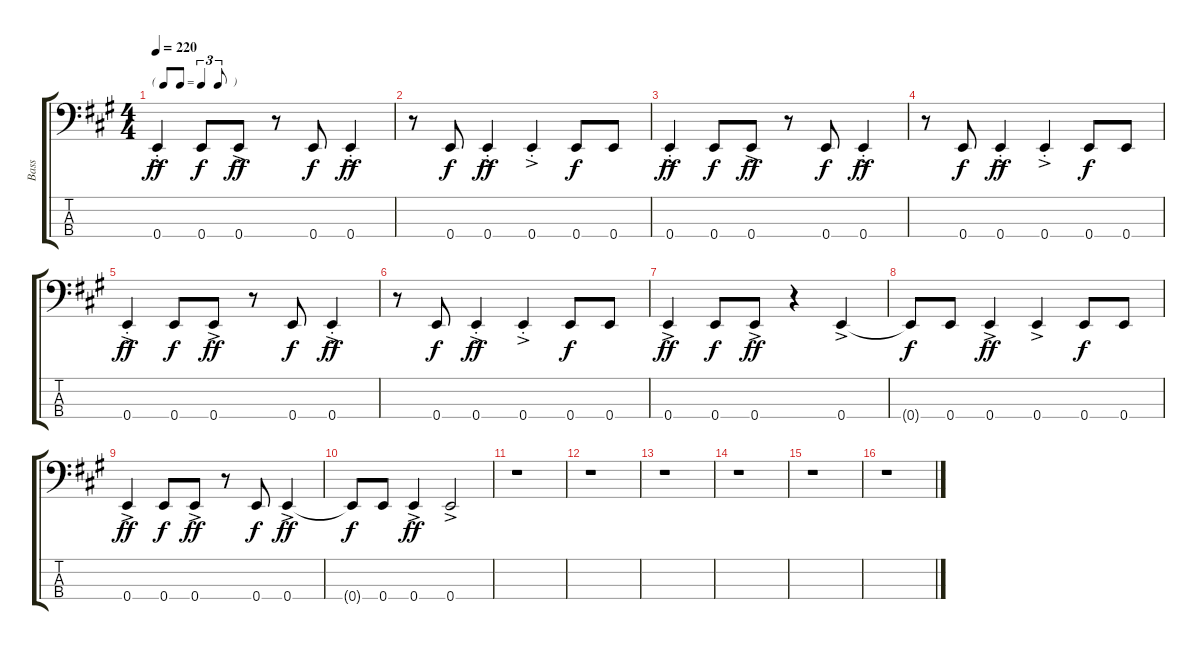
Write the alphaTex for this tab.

\track ("Bass" "Bass") {instrument electricbassfinger}
\staff {score tabs}
\tuning (G2 D2 A1 E1) {hide}
\ts (4 4)
\tf triplet8th
\tempo 220
\clef f4
\ks a
0.4{ac st}.4{dy ff} 0.4.8{dy f} 0.4{ac}.8{dy ff} r.8 0.4.8{dy f} 0.4{ac st}.4{dy ff} |
r.8 0.4.8{dy f} 0.4{ac st}.4{dy ff} 0.4{ac st}.4 0.4.8{dy f} 0.4.8 |
0.4{ac st}.4{dy ff} 0.4.8{dy f} 0.4{ac}.8{dy ff} r.8 0.4.8{dy f} 0.4{ac st}.4{dy ff} |
r.8 0.4.8{dy f} 0.4{ac st}.4{dy ff} 0.4{ac st}.4 0.4.8{dy f} 0.4.8 |
0.4{ac st}.4{dy ff} 0.4.8{dy f} 0.4{ac}.8{dy ff} r.8 0.4.8{dy f} 0.4{ac st}.4{dy ff} |
r.8 0.4.8{dy f} 0.4{ac st}.4{dy ff} 0.4{ac st}.4 0.4.8{dy f} 0.4.8 |
0.4{ac}.4{dy ff} 0.4.8{dy f} 0.4{ac}.8{dy ff} r.4 0.4{ac}.4 |
0.4{t}.8{dy f} 0.4.8 0.4{ac}.4{dy ff} 0.4{ac}.4 0.4.8{dy f} 0.4.8 |
0.4{ac}.4{dy ff} 0.4.8{dy f} 0.4{ac}.8{dy ff} r.8 0.4.8{dy f} 0.4{ac}.4{dy ff} |
0.4{t}.8{dy f} 0.4.8 0.4{ac}.4{dy ff} 0.4{ac}.2 |
r.1 |
r.1 |
r.1 |
r.1 |
r.1 |
r.1
